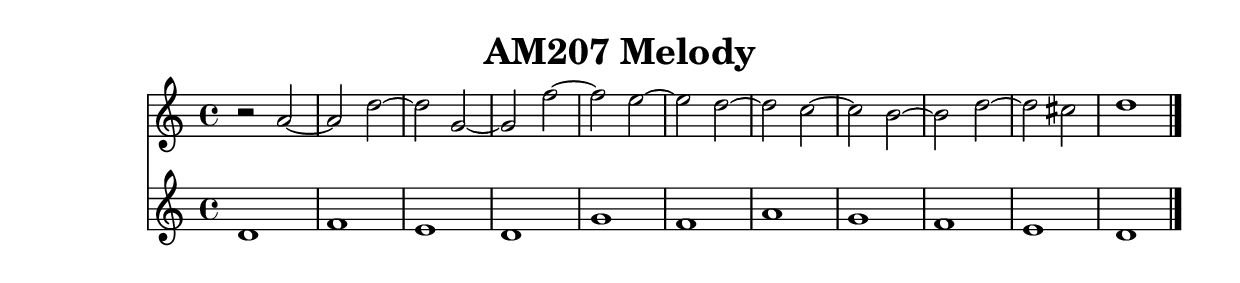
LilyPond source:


\version "2.12.2"

\header {
    title = "AM207 Melody"
}

result = {
    <<
    \new Staff
    {
        \time 4/4
        \clef treble
        {
            r2 a'~ a' d''~ d'' g'~ g' f''~ f'' e''~ e'' d''~ d'' c''~ c'' b'~ b' d''~ d'' cis'' d'' 1
        }
    }
    \new Staff
    {
        \time 4/4
        \clef treble
        {
            d' 1 f' e' d' g' f' a' g' f' e' d' \bar "|."
        }
    }
    >>
}

\score{
    \result
    \midi {
        \context {
            \Score
            tempoWholesPerMinute = #(ly:make-moment 160 2)
        }
    }
    \layout {}
}
